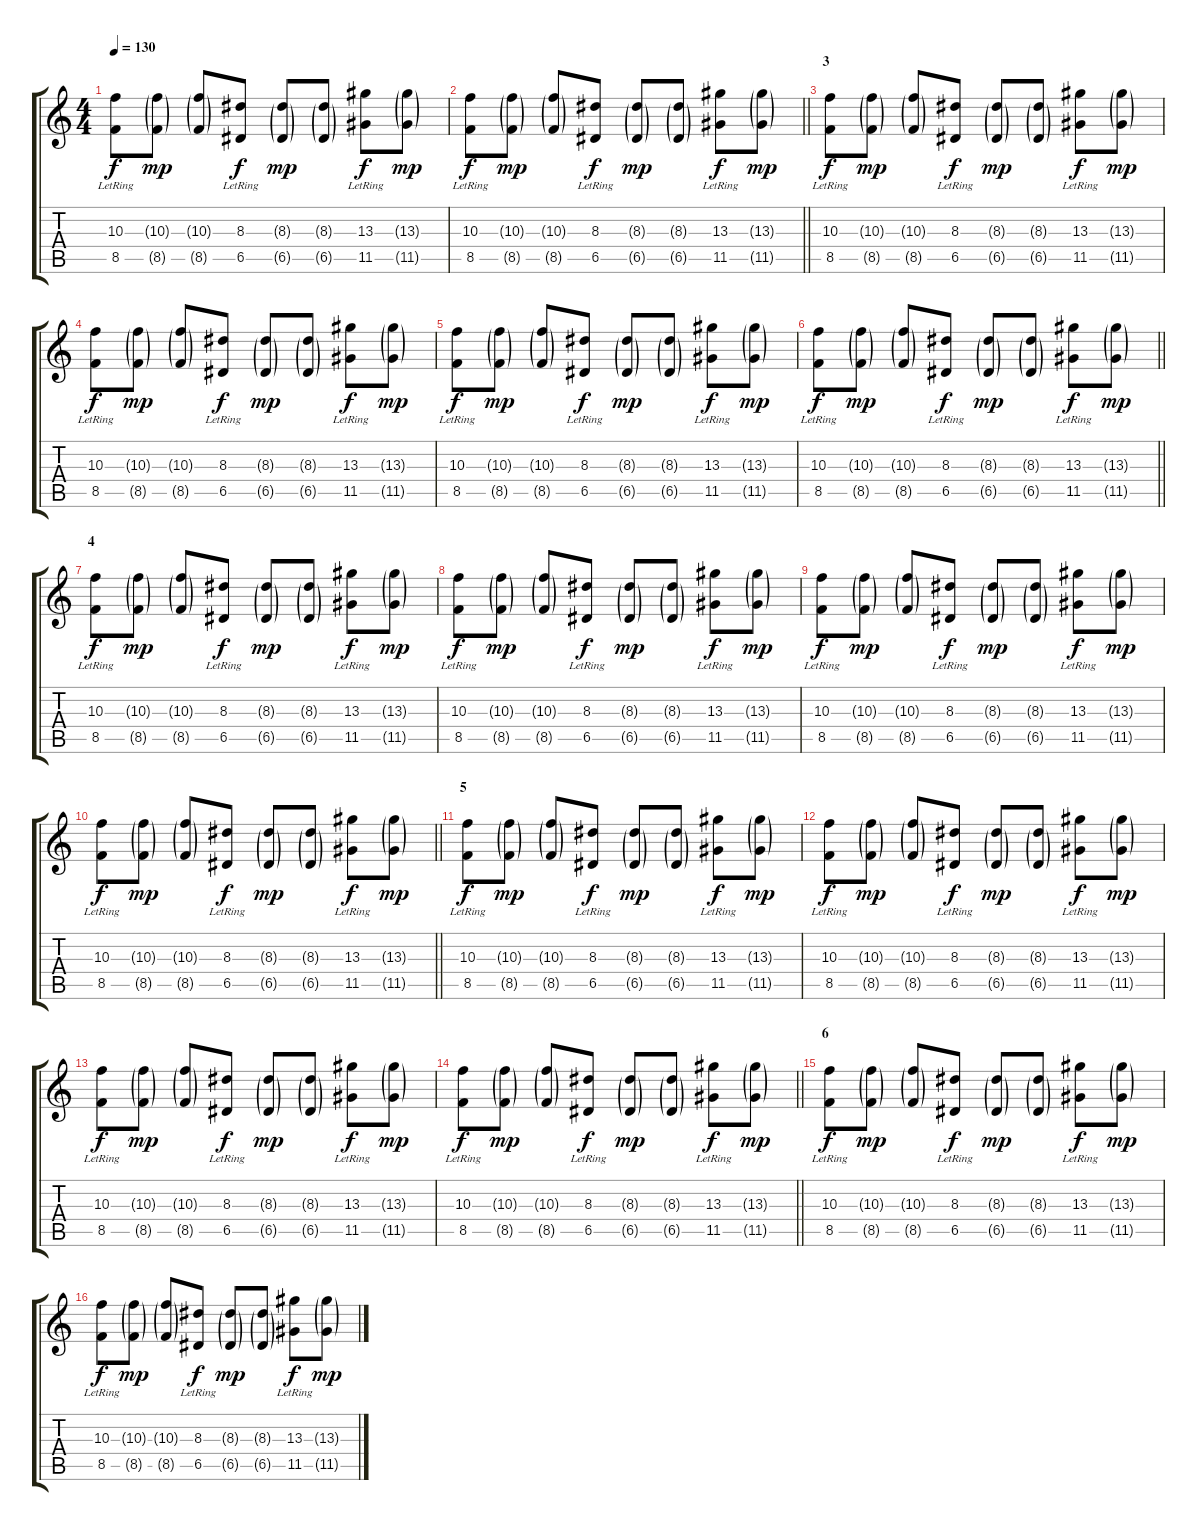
\track "" {instrument distortionguitar}
\staff {score tabs}
\tuning (E4 B3 G3 D3 A2 E2) {hide}
\ts (4 4)
\tempo 130
\clef g2
\ks c
(10.3{lr} 8.5{lr}).8{dy f} (10.3{g} 8.5{g}).8{dy mp} (10.3{g} 8.5{g}).8 (8.3{lr} 6.5{lr}).8{dy f} (8.3{g} 6.5{g}).8{dy mp} (8.3{g} 6.5{g}).8 (13.3{lr} 11.5{lr}).8{dy f} (13.3{g} 11.5{g}).8{dy mp} |
\barLineRight lightlight
(10.3{lr} 8.5{lr}).8{dy f} (10.3{g} 8.5{g}).8{dy mp} (10.3{g} 8.5{g}).8 (8.3{lr} 6.5{lr}).8{dy f} (8.3{g} 6.5{g}).8{dy mp} (8.3{g} 6.5{g}).8 (13.3{lr} 11.5{lr}).8{dy f} (13.3{g} 11.5{g}).8{dy mp} |
\section ("" "3")
(10.3{lr} 8.5{lr}).8{dy f} (10.3{g} 8.5{g}).8{dy mp} (10.3{g} 8.5{g}).8 (8.3{lr} 6.5{lr}).8{dy f} (8.3{g} 6.5{g}).8{dy mp} (8.3{g} 6.5{g}).8 (13.3{lr} 11.5{lr}).8{dy f} (13.3{g} 11.5{g}).8{dy mp} |
(10.3{lr} 8.5{lr}).8{dy f} (10.3{g} 8.5{g}).8{dy mp} (10.3{g} 8.5{g}).8 (8.3{lr} 6.5{lr}).8{dy f} (8.3{g} 6.5{g}).8{dy mp} (8.3{g} 6.5{g}).8 (13.3{lr} 11.5{lr}).8{dy f} (13.3{g} 11.5{g}).8{dy mp} |
(10.3{lr} 8.5{lr}).8{dy f} (10.3{g} 8.5{g}).8{dy mp} (10.3{g} 8.5{g}).8 (8.3{lr} 6.5{lr}).8{dy f} (8.3{g} 6.5{g}).8{dy mp} (8.3{g} 6.5{g}).8 (13.3{lr} 11.5{lr}).8{dy f} (13.3{g} 11.5{g}).8{dy mp} |
\barLineRight lightlight
(10.3{lr} 8.5{lr}).8{dy f} (10.3{g} 8.5{g}).8{dy mp} (10.3{g} 8.5{g}).8 (8.3{lr} 6.5{lr}).8{dy f} (8.3{g} 6.5{g}).8{dy mp} (8.3{g} 6.5{g}).8 (13.3{lr} 11.5{lr}).8{dy f} (13.3{g} 11.5{g}).8{dy mp} |
\section ("" "4")
(10.3{lr} 8.5{lr}).8{dy f} (10.3{g} 8.5{g}).8{dy mp} (10.3{g} 8.5{g}).8 (8.3{lr} 6.5{lr}).8{dy f} (8.3{g} 6.5{g}).8{dy mp} (8.3{g} 6.5{g}).8 (13.3{lr} 11.5{lr}).8{dy f} (13.3{g} 11.5{g}).8{dy mp} |
(10.3{lr} 8.5{lr}).8{dy f} (10.3{g} 8.5{g}).8{dy mp} (10.3{g} 8.5{g}).8 (8.3{lr} 6.5{lr}).8{dy f} (8.3{g} 6.5{g}).8{dy mp} (8.3{g} 6.5{g}).8 (13.3{lr} 11.5{lr}).8{dy f} (13.3{g} 11.5{g}).8{dy mp} |
(10.3{lr} 8.5{lr}).8{dy f} (10.3{g} 8.5{g}).8{dy mp} (10.3{g} 8.5{g}).8 (8.3{lr} 6.5{lr}).8{dy f} (8.3{g} 6.5{g}).8{dy mp} (8.3{g} 6.5{g}).8 (13.3{lr} 11.5{lr}).8{dy f} (13.3{g} 11.5{g}).8{dy mp} |
\barLineRight lightlight
(10.3{lr} 8.5{lr}).8{dy f} (10.3{g} 8.5{g}).8{dy mp} (10.3{g} 8.5{g}).8 (8.3{lr} 6.5{lr}).8{dy f} (8.3{g} 6.5{g}).8{dy mp} (8.3{g} 6.5{g}).8 (13.3{lr} 11.5{lr}).8{dy f} (13.3{g} 11.5{g}).8{dy mp} |
\section ("" "5")
(10.3{lr} 8.5{lr}).8{dy f} (10.3{g} 8.5{g}).8{dy mp} (10.3{g} 8.5{g}).8 (8.3{lr} 6.5{lr}).8{dy f} (8.3{g} 6.5{g}).8{dy mp} (8.3{g} 6.5{g}).8 (13.3{lr} 11.5{lr}).8{dy f} (13.3{g} 11.5{g}).8{dy mp} |
(10.3{lr} 8.5{lr}).8{dy f} (10.3{g} 8.5{g}).8{dy mp} (10.3{g} 8.5{g}).8 (8.3{lr} 6.5{lr}).8{dy f} (8.3{g} 6.5{g}).8{dy mp} (8.3{g} 6.5{g}).8 (13.3{lr} 11.5{lr}).8{dy f} (13.3{g} 11.5{g}).8{dy mp} |
(10.3{lr} 8.5{lr}).8{dy f} (10.3{g} 8.5{g}).8{dy mp} (10.3{g} 8.5{g}).8 (8.3{lr} 6.5{lr}).8{dy f} (8.3{g} 6.5{g}).8{dy mp} (8.3{g} 6.5{g}).8 (13.3{lr} 11.5{lr}).8{dy f} (13.3{g} 11.5{g}).8{dy mp} |
\barLineRight lightlight
(10.3{lr} 8.5{lr}).8{dy f} (10.3{g} 8.5{g}).8{dy mp} (10.3{g} 8.5{g}).8 (8.3{lr} 6.5{lr}).8{dy f} (8.3{g} 6.5{g}).8{dy mp} (8.3{g} 6.5{g}).8 (13.3{lr} 11.5{lr}).8{dy f} (13.3{g} 11.5{g}).8{dy mp} |
\section ("" "6")
(10.3{lr} 8.5{lr}).8{dy f} (10.3{g} 8.5{g}).8{dy mp} (10.3{g} 8.5{g}).8 (8.3{lr} 6.5{lr}).8{dy f} (8.3{g} 6.5{g}).8{dy mp} (8.3{g} 6.5{g}).8 (13.3{lr} 11.5{lr}).8{dy f} (13.3{g} 11.5{g}).8{dy mp} |
(10.3{lr} 8.5{lr}).8{dy f} (10.3{g} 8.5{g}).8{dy mp} (10.3{g} 8.5{g}).8 (8.3{lr} 6.5{lr}).8{dy f} (8.3{g} 6.5{g}).8{dy mp} (8.3{g} 6.5{g}).8 (13.3{lr} 11.5{lr}).8{dy f} (13.3{g} 11.5{g}).8{dy mp}
